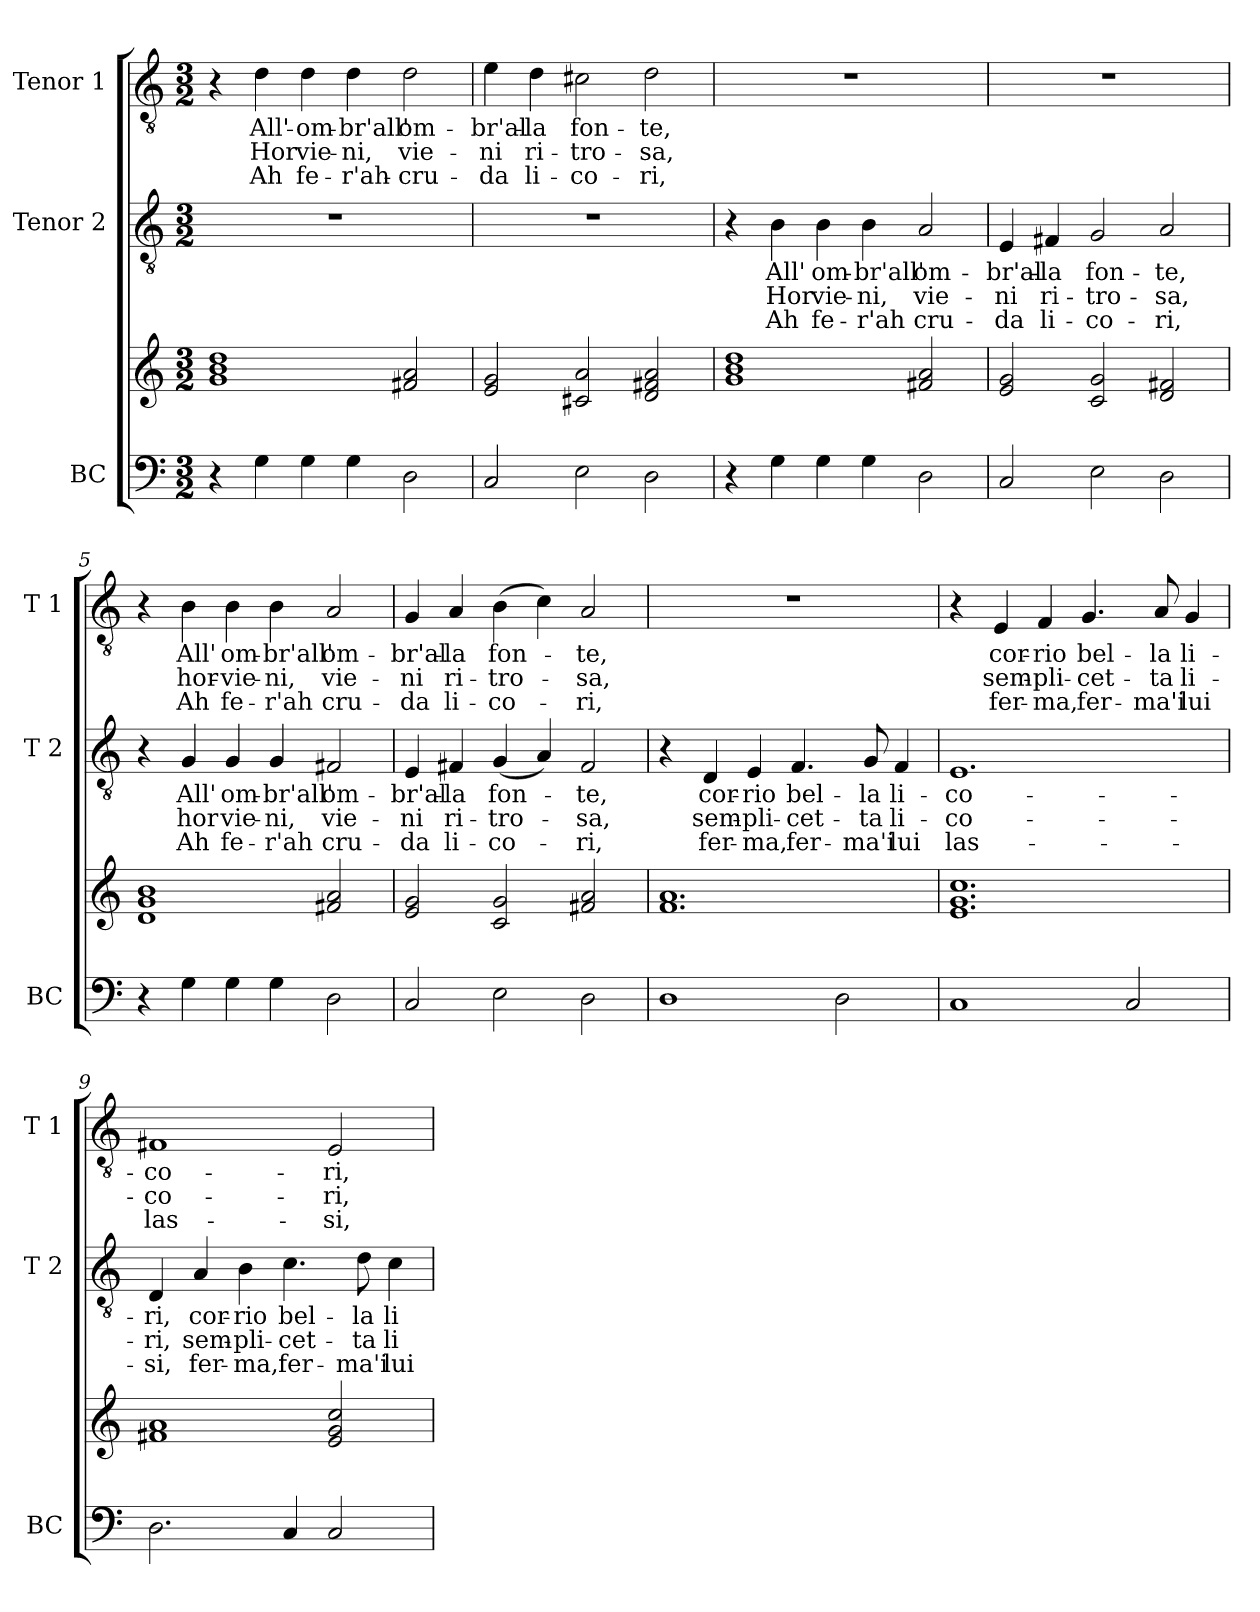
**kern	**kern	**kern	**text	**text	**text	**kern	**text	**text	**text
*part3	*part3	*part2	*part2	*part2	*part2	*part1	*part1	*part1	*part1
*staff4	*staff3	*staff2	*staff2	*staff2	*staff2	*staff1	*staff1	*staff1	*staff1
*I"BC	*	*I"Tenor 2	*	*	*	*I"Tenor 1	*	*	*
*I'BC	*	*I'T 2	*	*	*	*I'T 1	*	*	*
*clefF4	*clefG2	*clefGv2	*	*	*	*clefGv2	*	*	*
*k[]	*k[]	*k[]	*	*	*	*k[]	*	*	*
*C:	*C:	*C:	*	*	*	*C:	*	*	*
*M3/2	*M3/2	*M3/2	*	*	*	*M3/2	*	*	*
=1	=1	=1	=1	=1	=1	=1	=1	=1	=1
4r	1g 1b 1dd	1.r	.	.	.	4r	.	.	.
4G\	.	.	.	.	.	4d\	All'-	Hor	Ah
4G\	.	.	.	.	.	4d\	-om-	vie-	fe-
4G\	.	.	.	.	.	4d\	-br'all'	-ni,	-r'ah-
2D\	2f#X/ 2a/	.	.	.	.	2d\	om-	vie-	-cru-
=2	=2	=2	=2	=2	=2	=2	=2	=2	=2
2C/	2e/ 2g/	1.r	.	.	.	4e\	-br'al-	-ni	-da
.	.	.	.	.	.	4d\	-la	ri-	li-
2E\	2c#X/ 2a/	.	.	.	.	2c#X\	fon-	-tro-	-co-
2D\	2d/ 2f#X/ 2a/	.	.	.	.	2d\	-te,	-sa,	-ri,
=3	=3	=3	=3	=3	=3	=3	=3	=3	=3
4r	1g 1b 1dd	4r	.	.	.	1.r	.	.	.
4G\	.	4B\	All'	Hor	Ah	.	.	.	.
4G\	.	4B\	om-	vie-	fe-	.	.	.	.
4G\	.	4B\	-br'all'	-ni,	-r'ah	.	.	.	.
2D\	2f#X/ 2a/	2A/	om-	vie-	cru-	.	.	.	.
=4	=4	=4	=4	=4	=4	=4	=4	=4	=4
2C/	2e/ 2g/	4E/	-br'al-	-ni	-da	1.r	.	.	.
.	.	4F#X/	-la	ri-	li-	.	.	.	.
2E\	2c/ 2g/	2G/	fon-	-tro-	-co-	.	.	.	.
2D\	2d/ 2f#X/	2A/	-te,	-sa,	-ri,	.	.	.	.
!!LO:LB:g=z
=5	=5	=5	=5	=5	=5	=5	=5	=5	=5
4r	1d 1g 1b	4r	.	.	.	4r	.	.	.
4G\	.	4G/	All'	hor	Ah	4B\	All'	hor-	Ah
4G\	.	4G/	om-	vie-	fe-	4B\	om-	-vie-	fe-
4G\	.	4G/	-br'all'	-ni,	-r'ah	4B\	-br'all'	-ni,	-r'ah
2D\	2f#X/ 2a/	2F#X/	om-	vie-	cru-	2A/	om-	vie-	cru-
=6	=6	=6	=6	=6	=6	=6	=6	=6	=6
2C/	2e/ 2g/	4E/	-br'al-	-ni	-da	4G/	-br'al-	-ni	-da
.	.	4F#X/	-la	ri-	li-	4A/	-la	ri-	li-
2E\	2c/ 2g/	(4G/	fon-	-tro-	-co-	(4B\	fon-	-tro-	-co-
.	.	4A/)	.	.	.	4c\)	.	.	.
2D\	2f#X/ 2a/	2F#/	-te,	-sa,	-ri,	2A/	-te,	-sa,	-ri,
=7	=7	=7	=7	=7	=7	=7	=7	=7	=7
1D	1.f 1.a	4r	.	.	.	1.r	.	.	.
.	.	4D/	cor-	sem-	fer-	.	.	.	.
.	.	4E/	-rio	-pli-	-ma,	.	.	.	.
.	.	4.F/	bel-	-cet-	fer-	.	.	.	.
2D\	.	.	.	.	.	.	.	.	.
.	.	8G/	-la	-ta	-ma'i	.	.	.	.
.	.	4F/	li-	li-	lui	.	.	.	.
=8	=8	=8	=8	=8	=8	=8	=8	=8	=8
1C	1.e 1.g 1.cc	1.E	-co-	-co-	las-	4r	.	.	.
.	.	.	.	.	.	4E/	cor-	sem-	fer-
.	.	.	.	.	.	4F/	-rio	-pli-	-ma,
.	.	.	.	.	.	4.G/	bel-	-cet-	fer-
2C/	.	.	.	.	.	.	.	.	.
.	.	.	.	.	.	8A/	-la	-ta	-ma'i
.	.	.	.	.	.	4G/	li-	li-	lui
!!LO:LB:g=z
=9	=9	=9	=9	=9	=9	=9	=9	=9	=9
2.D\	1f#X 1a	4D/	-ri,	-ri,	-si,	1F#X	-co-	-co-	las-
.	.	4A/	cor-	sem-	fer-	.	.	.	.
.	.	4B\	-rio	-pli-	-ma,	.	.	.	.
4C/	.	4.c\	bel-	-cet-	fer-	.	.	.	.
2C/	2e/ 2g/ 2cc/	.	.	.	.	2E/	-ri,	-ri,	-si,
.	.	8d\	-la	-ta	-ma'i	.	.	.	.
.	.	4c\	li-	li-	lui	.	.	.	.
=	=	=	=	=	=	=	=	=	=
*-	*-	*-	*-	*-	*-	*-	*-	*-	*-
